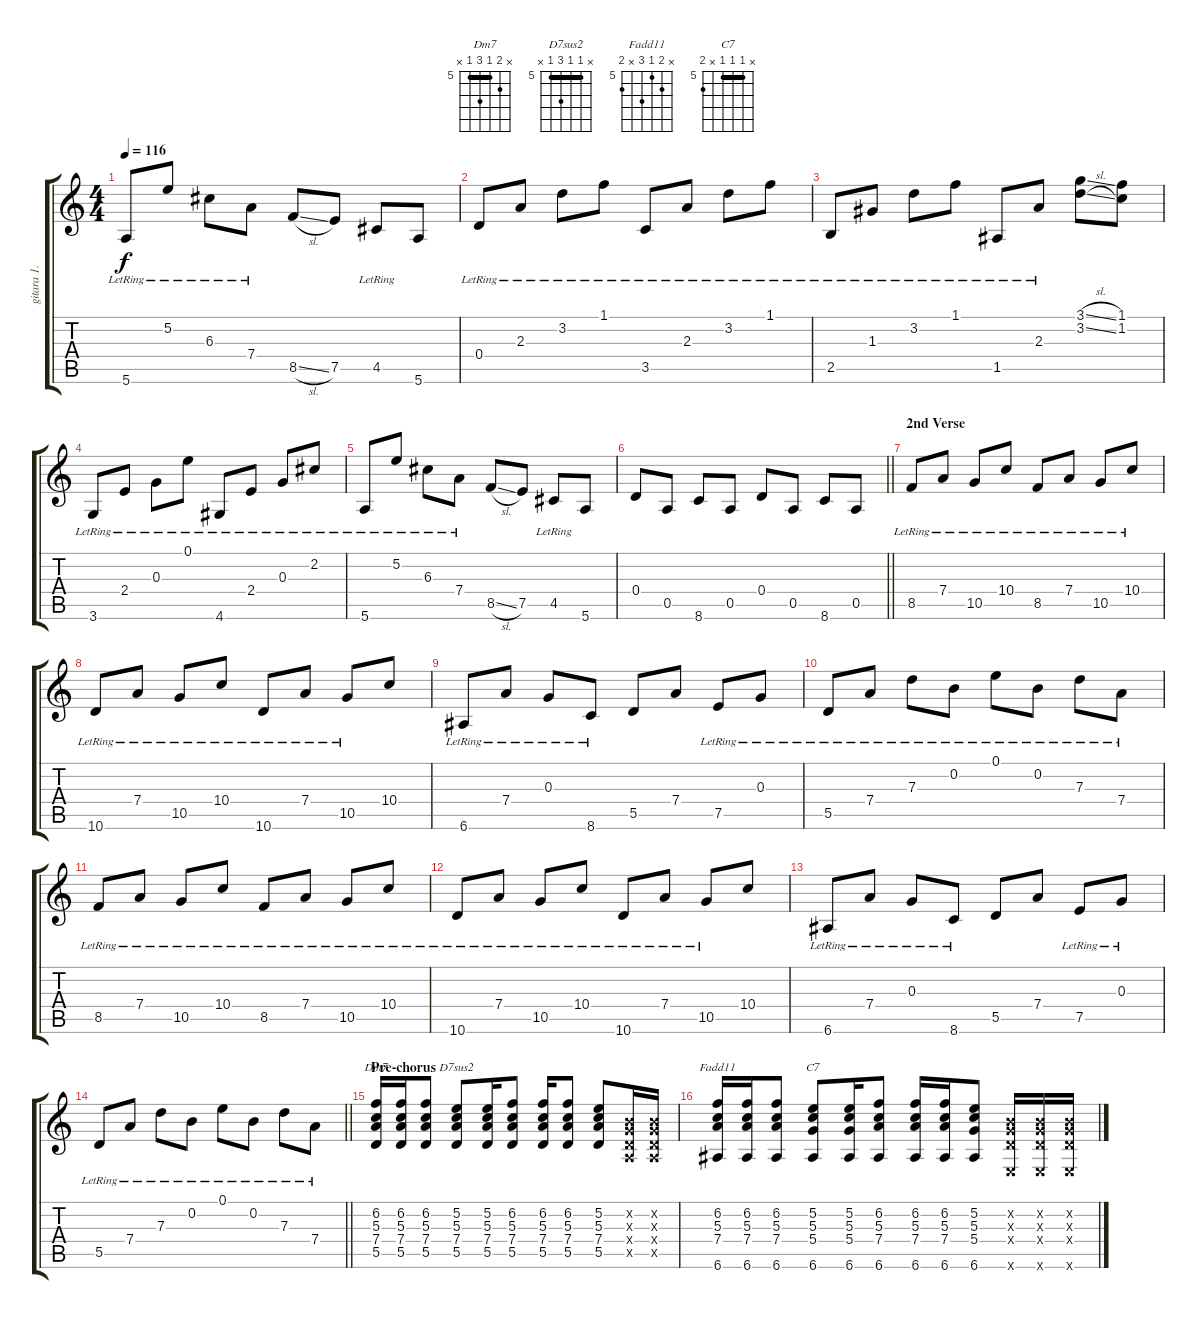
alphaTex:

\track ("gitara 1." "gitara 1.") {instrument electricguitarmuted}
\staff {score tabs}
\tuning (E4 B3 G3 D3 A2 E2) {hide}
\chord ("Dm7" x 6 5 7 5 x) {firstfret 5 barre 5}
\chord ("D7sus2" x 5 5 7 5 x) {firstfret 5 barre 5}
\chord ("Fadd11" x 6 5 7 x 6) {firstfret 5}
\chord ("C7" x 5 5 5 x 6) {firstfret 5 barre 5}
\ts (4 4)
\tempo 116
\clef g2
\ks c
5.6{lr}.8{dy f} 5.2{lr}.8 6.3{lr}.8 7.4{lr}.8 8.5{sl}.8 7.5.8 4.5{lr}.8 5.6.8 |
0.4{lr}.8{volume 11 instrument acousticguitarsteel} 2.3{lr}.8 3.2{lr}.8 1.1{lr}.8 3.5{lr}.8 2.3{lr}.8 3.2{lr}.8 1.1{lr}.8 |
2.5{lr}.8 1.3{lr}.8 3.2{lr}.8 1.1{lr}.8 1.5{lr}.8 2.3{lr}.8 (3.1{sl} 3.2{sl}).8 (1.1 1.2).8 |
3.6{lr}.8 2.4{lr}.8 0.3{lr}.8 0.1{lr}.8 4.6{lr}.8 2.4{lr}.8 0.3{lr}.8 2.2{lr}.8 |
5.6{lr}.8 5.2{lr}.8 6.3{lr}.8 7.4{lr}.8 8.5{sl}.8 7.5.8 4.5{lr}.8 5.6.8 |
\barLineRight lightlight
0.4.8{balance 16} 0.5.8{balance 8} 8.6.8{balance 0} 0.5.8{balance 0} 0.4.8{balance 0} 0.5.8{balance 8} 8.6.8{balance 16} 0.5.8{balance 8} |
\section ("" "2nd Verse")
8.5{lr}.8{instrument electricguitarmuted} 7.4{lr}.8 10.5{lr}.8 10.4{lr}.8 8.5{lr}.8 7.4{lr}.8 10.5{lr}.8 10.4{lr}.8 |
10.6{lr}.8 7.4{lr}.8 10.5{lr}.8 10.4{lr}.8 10.6{lr}.8 7.4{lr}.8 10.5{lr}.8 10.4.8 |
6.6{lr}.8 7.4{lr}.8 0.3{lr}.8 8.6{lr}.8 5.5.8 7.4.8 7.5{lr}.8 0.3{lr}.8 |
5.5{lr}.8 7.4{lr}.8 7.3{lr}.8 0.2{lr}.8 0.1{lr}.8 0.2{lr}.8 7.3{lr}.8 7.4{lr}.8 |
8.5{lr}.8 7.4{lr}.8 10.5{lr}.8 10.4{lr}.8 8.5{lr}.8 7.4{lr}.8 10.5{lr}.8 10.4{lr}.8 |
10.6{lr}.8 7.4{lr}.8 10.5{lr}.8 10.4{lr}.8 10.6{lr}.8 7.4{lr}.8 10.5{lr}.8 10.4.8 |
6.6{lr}.8 7.4{lr}.8 0.3{lr}.8 8.6{lr}.8 5.5.8 7.4.8 7.5{lr}.8 0.3{lr}.8 |
\barLineRight lightlight
5.5{lr}.8 7.4{lr}.8 7.3{lr}.8 0.2{lr}.8 0.1{lr}.8 0.2{lr}.8 7.3{lr}.8 7.4{lr}.8 |
\section ("" "Pre-chorus")
(6.2 5.3 7.4 5.5).16{ch "Dm7"} (6.2 5.3 7.4 5.5).16 (6.2 5.3 7.4 5.5).8 (5.2 5.3 7.4 5.5).8{ch "D7sus2"} (5.2 5.3 7.4 5.5).16 (6.2 5.3 7.4 5.5).8 (6.2 5.3 7.4 5.5).16 (6.2 5.3 7.4 5.5).8 (5.2 5.3 7.4 5.5).8 (0.2{x} 0.3{x} 0.4{x} 0.5{x}).16 (0.2{x} 0.3{x} 0.4{x} 0.5{x}).16 |
(6.2 5.3 7.4 6.6).16{ch "Fadd11"} (6.2 5.3 7.4 6.6).16 (6.2 5.3 7.4 6.6).8 (5.2 5.3 5.4 6.6).8{ch "C7"} (5.2 5.3 5.4 6.6).16 (6.2 5.3 7.4 6.6).8 (6.2 5.3 7.4 6.6).16 (6.2 5.3 7.4 6.6).16 (5.2 5.3 5.4 6.6).8 (0.2{x} 0.3{x} 0.4{x} 0.6{x}).16 (0.2{x} 0.3{x} 0.4{x} 0.6{x}).16 (0.2{x} 0.3{x} 0.4{x} 0.6{x}).16
